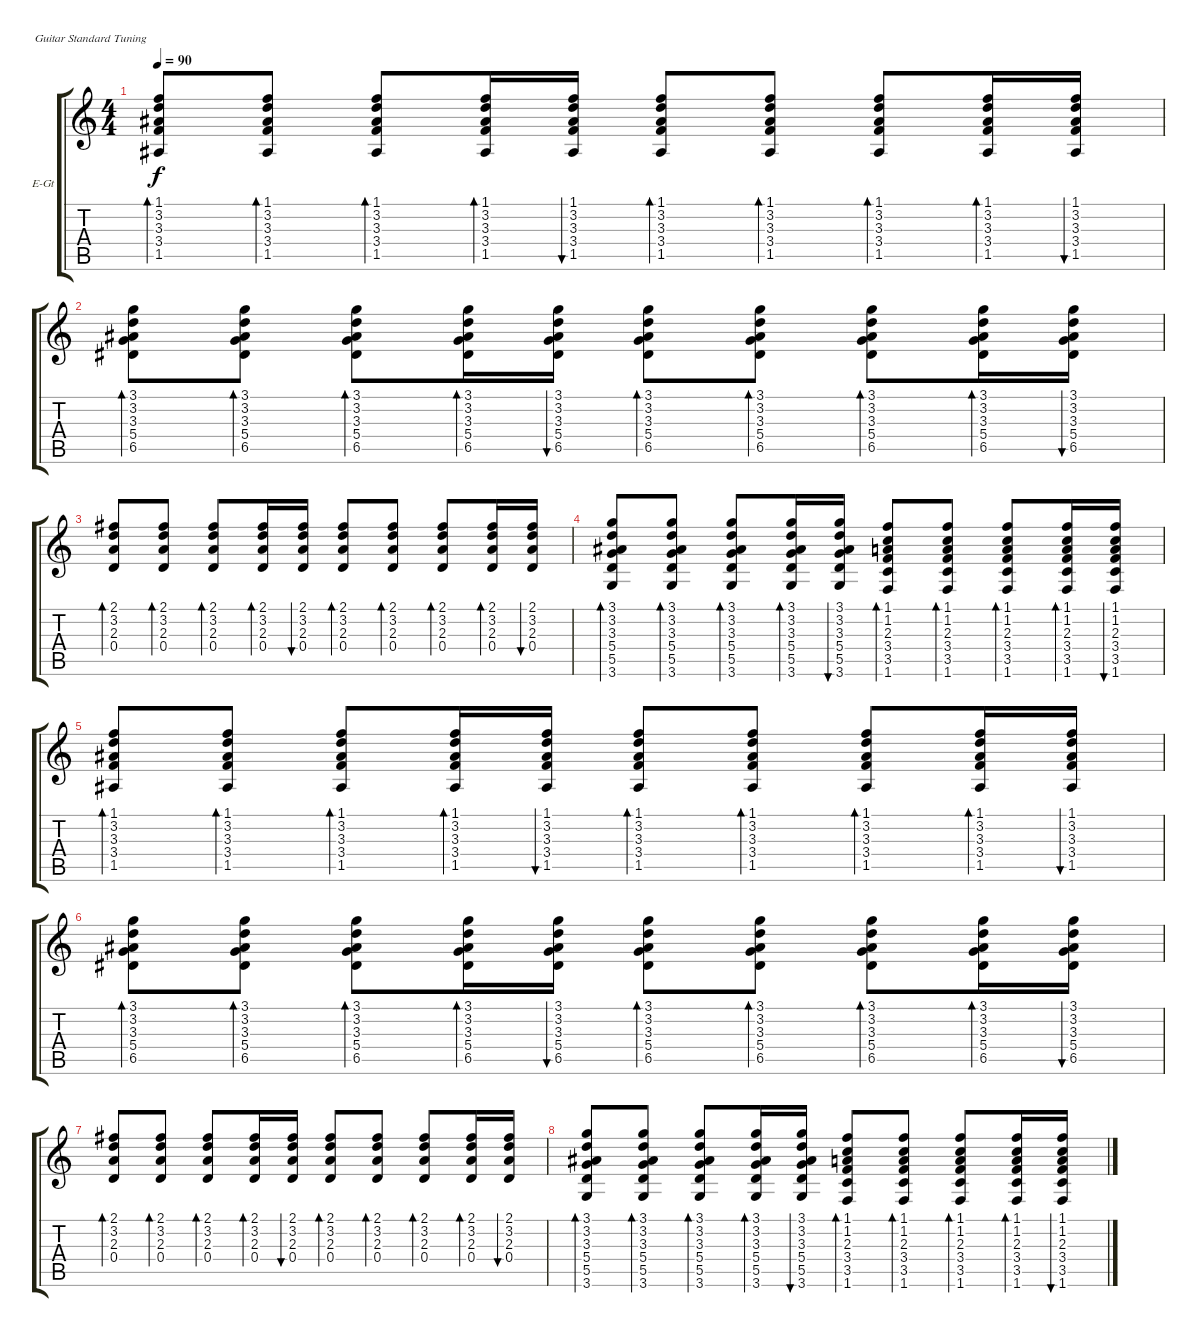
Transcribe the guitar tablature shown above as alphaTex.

\defaultSystemsLayout 4
\bracketExtendMode groupsimilarinstruments
\firstSystemTrackNameOrientation horizontal
\otherSystemsTrackNameOrientation horizontal
\track ("Electric Guitar" "E-Gt") {instrument electricguitarclean}
\staff {score tabs}
\tuning (E4 B3 G3 D3 A2 E2)
\ts (4 4)
\tempo 90
\clef g2
\ks c
(1.1 3.2 3.3 3.4 1.5).8{bd 60 dy f} (1.1 3.2 3.3 3.4 1.5).8{bd 60} (1.1 3.2 3.3 3.4 1.5).8{bd 60} (1.1 3.2 3.3 3.4 1.5).16{bd 60} (1.1 3.2 3.3 3.4 1.5).16{bu 60} (1.1 3.2 3.3 3.4 1.5).8{bd 60} (1.1 3.2 3.3 3.4 1.5).8{bd 60} (1.1 3.2 3.3 3.4 1.5).8{bd 60} (1.1 3.2 3.3 3.4 1.5).16{bd 60} (1.1 3.2 3.3 3.4 1.5).16{bu 60} |
(3.1 3.2 3.3 5.4 6.5).8{bd 60} (3.1 3.2 3.3 5.4 6.5).8{bd 60} (3.1 3.2 3.3 5.4 6.5).8{bd 60} (3.1 3.2 3.3 5.4 6.5).16{bd 60} (3.1 3.2 3.3 5.4 6.5).16{bu 60} (3.1 3.2 3.3 5.4 6.5).8{bd 60} (3.1 3.2 3.3 5.4 6.5).8{bd 60} (3.1 3.2 3.3 5.4 6.5).8{bd 60} (3.1 3.2 3.3 5.4 6.5).16{bd 60} (3.1 3.2 3.3 5.4 6.5).16{bu 60} |
(2.1 3.2 2.3 0.4).8{bd 60} (2.1 3.2 2.3 0.4).8{bd 60} (2.1 3.2 2.3 0.4).8{bd 60} (2.1 3.2 2.3 0.4).16{bd 60} (2.1 3.2 2.3 0.4).16{bu 60} (2.1 3.2 2.3 0.4).8{bd 60} (2.1 3.2 2.3 0.4).8{bd 60} (2.1 3.2 2.3 0.4).8{bd 60} (2.1 3.2 2.3 0.4).16{bd 60} (2.1 3.2 2.3 0.4).16{bu 60} |
(3.1 3.2 3.3 5.4 5.5 3.6).8{bd 60} (3.1 3.2 3.3 5.4 5.5 3.6).8{bd 60} (3.1 3.2 3.3 5.4 5.5 3.6).8{bd 60} (3.1 3.2 3.3 5.4 5.5 3.6).16{bd 60} (3.1 3.2 3.3 5.4 5.5 3.6).16{bu 60} (1.1 1.2 2.3 3.4 3.5 1.6).8{bd 60} (1.1 1.2 2.3 3.4 3.5 1.6).8{bd 60} (1.1 1.2 2.3 3.4 3.5 1.6).8{bd 60} (1.1 1.2 2.3 3.4 3.5 1.6).16{bd 60} (1.1 1.2 2.3 3.4 3.5 1.6).16{bu 60} |
(1.1 3.2 3.3 3.4 1.5).8{bd 60} (1.1 3.2 3.3 3.4 1.5).8{bd 60} (1.1 3.2 3.3 3.4 1.5).8{bd 60} (1.1 3.2 3.3 3.4 1.5).16{bd 60} (1.1 3.2 3.3 3.4 1.5).16{bu 60} (1.1 3.2 3.3 3.4 1.5).8{bd 60} (1.1 3.2 3.3 3.4 1.5).8{bd 60} (1.1 3.2 3.3 3.4 1.5).8{bd 60} (1.1 3.2 3.3 3.4 1.5).16{bd 60} (1.1 3.2 3.3 3.4 1.5).16{bu 60} |
(3.1 3.2 3.3 5.4 6.5).8{bd 60} (3.1 3.2 3.3 5.4 6.5).8{bd 60} (3.1 3.2 3.3 5.4 6.5).8{bd 60} (3.1 3.2 3.3 5.4 6.5).16{bd 60} (3.1 3.2 3.3 5.4 6.5).16{bu 60} (3.1 3.2 3.3 5.4 6.5).8{bd 60} (3.1 3.2 3.3 5.4 6.5).8{bd 60} (3.1 3.2 3.3 5.4 6.5).8{bd 60} (3.1 3.2 3.3 5.4 6.5).16{bd 60} (3.1 3.2 3.3 5.4 6.5).16{bu 60} |
(2.1 3.2 2.3 0.4).8{bd 60} (2.1 3.2 2.3 0.4).8{bd 60} (2.1 3.2 2.3 0.4).8{bd 60} (2.1 3.2 2.3 0.4).16{bd 60} (2.1 3.2 2.3 0.4).16{bu 60} (2.1 3.2 2.3 0.4).8{bd 60} (2.1 3.2 2.3 0.4).8{bd 60} (2.1 3.2 2.3 0.4).8{bd 60} (2.1 3.2 2.3 0.4).16{bd 60} (2.1 3.2 2.3 0.4).16{bu 60} |
(3.1 3.2 3.3 5.4 5.5 3.6).8{bd 60} (3.1 3.2 3.3 5.4 5.5 3.6).8{bd 60} (3.1 3.2 3.3 5.4 5.5 3.6).8{bd 60} (3.1 3.2 3.3 5.4 5.5 3.6).16{bd 60} (3.1 3.2 3.3 5.4 5.5 3.6).16{bu 60} (1.1 1.2 2.3 3.4 3.5 1.6).8{bd 60} (1.1 1.2 2.3 3.4 3.5 1.6).8{bd 60} (1.1 1.2 2.3 3.4 3.5 1.6).8{bd 60} (1.1 1.2 2.3 3.4 3.5 1.6).16{bd 60} (1.1 1.2 2.3 3.4 3.5 1.6).16{bu 60}
